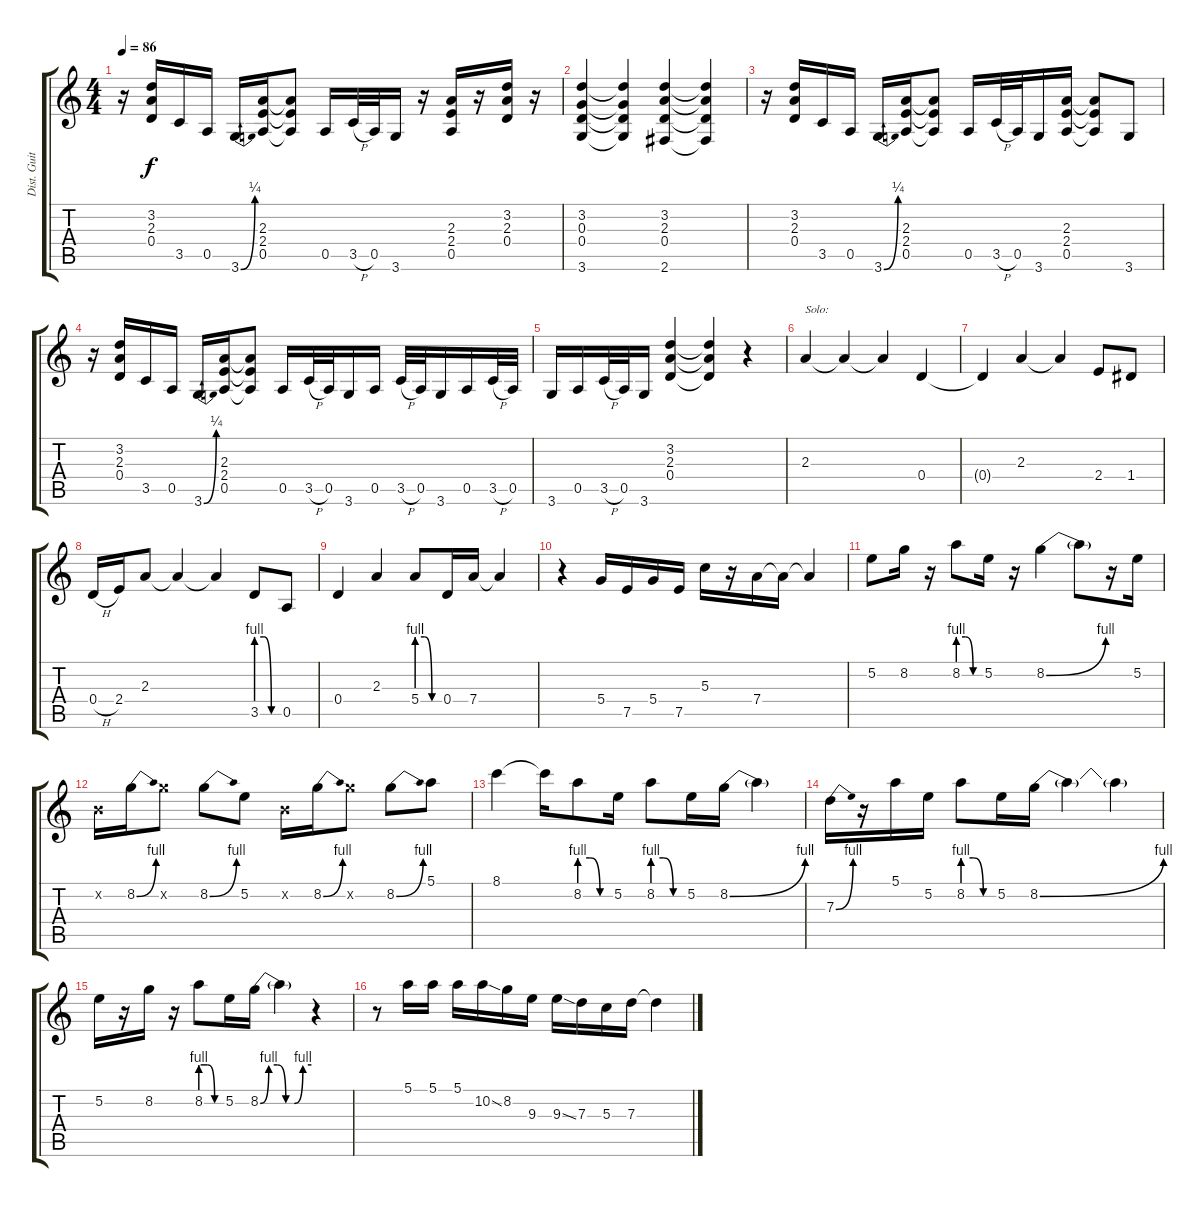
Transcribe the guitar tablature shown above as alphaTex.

\track ("Dist. Guitar 1" "Dist. Guit") {instrument distortionguitar}
\staff {score tabs}
\tuning (E4 B3 G3 D3 A2 E2) {hide}
\ts (4 4)
\tempo 86
\clef g2
\ks c
r.16{dy f} (3.2 2.3 0.4).16 3.5.16 0.5.16 3.6{be (bend 0 0 60 1)}.16 (2.3 2.4 0.5).16 (2.3{t} 2.4{t} 0.5{t}).8 0.5.16 3.5{h}.32 0.5.32 3.6.16 r.16 (2.3 2.4 0.5).16 r.16 (3.2 2.3 0.4).16 r.16 |
(3.2 0.3 0.4 3.6).4 (3.2{t} 0.3{t} 0.4{t} 3.6{t}).4 (3.2 2.3 0.4 2.6).4 (3.2{t} 2.3{t} 0.4{t} 2.6{t}).4 |
r.16 (3.2 2.3 0.4).16 3.5.16 0.5.16 3.6{be (bend 0 0 60 1)}.16 (2.3 2.4 0.5).16 (2.3{t} 2.4{t} 0.5{t}).8 0.5.16 3.5{h}.32 0.5.32 3.6.16 (2.3 2.4 0.5).16 (2.3{t} 2.4{t} 0.5{t}).8 3.6.8 |
r.16 (3.2 2.3 0.4).16 3.5.16 0.5.16 3.6{be (bend 0 0 60 1)}.16 (2.3 2.4 0.5).16 (2.3{t} 2.4{t} 0.5{t}).8 0.5.16 3.5{h}.32 0.5.32 3.6.16 0.5.16 3.5{h}.32 0.5.32 3.6.16 0.5.16 3.5{h}.32 0.5.32 |
3.6.16 0.5.16 3.5{h}.32 0.5.32 3.6.16 (3.2 2.3 0.4).4 (3.2{t} 2.3{t} 0.4{t}).4 r.4 |
2.3.4{txt "Solo:" volume 14 instrument distortionguitar} 2.3{t}.4 2.3{t}.4 0.4.4 |
0.4{t}.4 2.3.4 2.3{t}.4 2.4.8 1.4.8 |
0.4{h}.16 2.4.16 2.3.8 2.3{t}.4 2.3{t}.4 3.5{be (custom 0 4 20 4 40 0 60 0)}.8 0.5.8 |
0.4.4 2.3.4 5.4{be (custom 0 4 20 4 40 0 60 0)}.8 0.4.16 7.4.16 7.4{t}.4 |
r.4 5.4.16 7.5.16 5.4.16 7.5.16 5.3.16 r.16 7.4.16 7.4{t}.16 7.4{t}.4 |
5.2.8 8.2.16 r.16 8.2{be (custom 0 4 20 4 40 0 60 0)}.8 5.2.16 r.16 8.2{be (bend 0 0 60 4)}.4 8.2{t}.8 r.16 5.2.16 |
0.2{x}.16 8.2{be (bend 0 0 60 4)}.16 8.2{x}.8 8.2{be (bend 0 0 60 4)}.8 5.2.8 0.2{x}.16 8.2{be (bend 0 0 60 4)}.16 8.2{x}.8 8.2{be (bend 0 0 60 4)}.8 5.1.8 |
8.1.4 8.1{t}.16 8.2{be (custom 0 4 20 4 40 0 60 0)}.8 5.2.16 8.2{be (custom 0 4 20 4 40 0 60 0)}.8 5.2.16 8.2{be (bend 0 0 60 4)}.16 8.2{t}.4 |
7.3{be (bend 0 0 60 4)}.16 r.16 5.1.16 5.2.16 8.2{be (custom 0 4 20 4 40 0 60 0)}.8 5.2.16 8.2{be (bend 0 0 60 4)}.16 8.2{t}.4 8.2{t}.4 |
5.2.16 r.16 8.2.16 r.16 8.2{be (custom 0 4 20 4 40 0 60 0)}.8 5.2.16 8.2{be (custom 0 0 10 4 20 4 30 0 40 0 50 4 60 4)}.16 8.2{t}.4 r.4 |
r.8 5.1.16 5.1.16 5.1.16 10.2{ss}.16 8.2.16 9.3.16 9.3{ss}.16 7.3.16 5.3.16 7.3.16 7.3{t}.4
